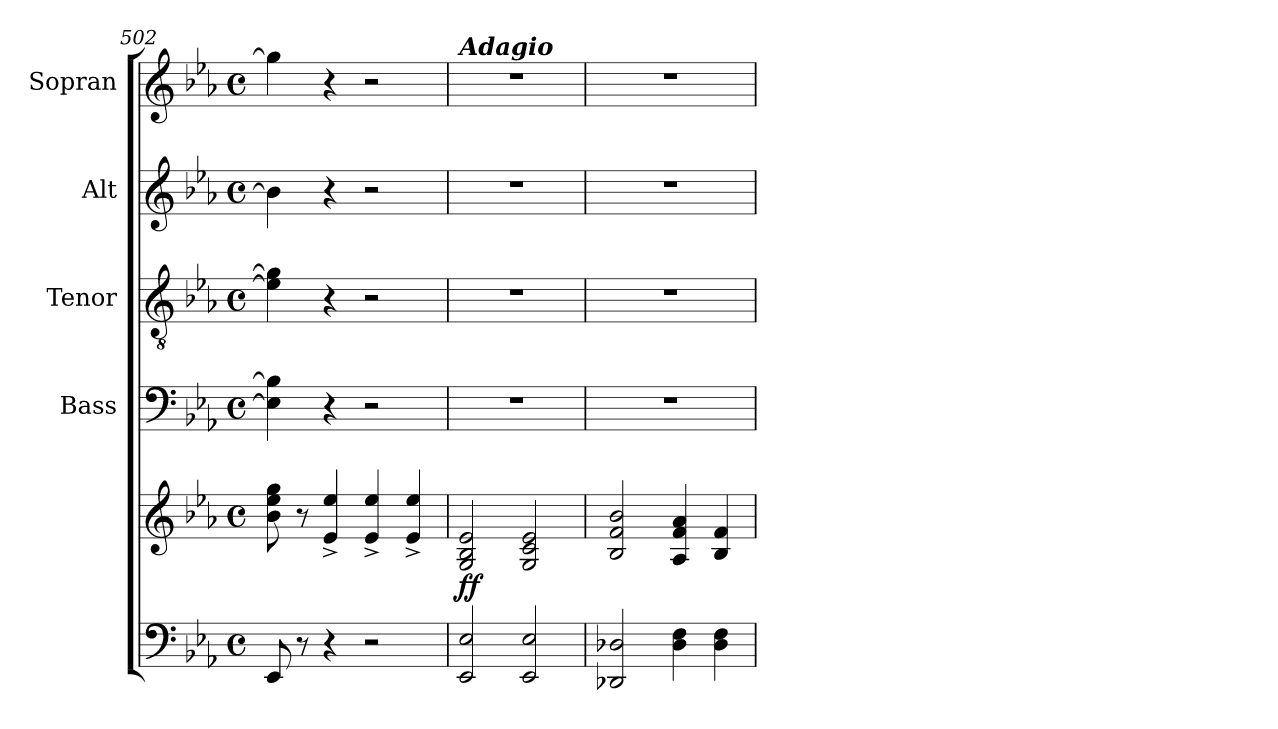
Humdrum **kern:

**kern	**kern	**dynam	**kern	**kern	**kern	**kern
*part5	*part5	*part5	*part4	*part3	*part2	*part1
*staff6	*staff5	*staff5/6	*staff4	*staff3	*staff2	*staff1
*	*	*	*I"Bass	*I"Tenor	*I"Alt	*I"Sopran
*	*	*	*I'B.	*I'T.	*I'A.	*I'S.
*clefF4	*clefG2	*	*clefF4	*clefGv2	*clefG2	*clefG2
*k[b-e-a-]	*k[b-e-a-]	*	*k[b-e-a-]	*k[b-e-a-]	*k[b-e-a-]	*k[b-e-a-]
*E-:	*E-:	*	*E-:	*E-:	*E-:	*E-:
*M4/4	*M4/4	*	*M4/4	*M4/4	*M4/4	*M4/4
*met(c)	*met(c)	*	*met(c)	*met(c)	*met(c)	*met(c)
=502	=502	=502	=502	=502	=502	=502
8EE-/	8b-\ 8ee-\ 8gg\	.	4E-\] 4B-\]	4e-\] 4g\]	4b-\]	4gg\]
8r	8r	.	.	.	.	.
4r	4e-/^< 4ee-/^<	.	4r	4r	4r	4r
2r	4e-/^< 4ee-/^<	.	2r	2r	2r	2r
.	4e-/^< 4ee-/^<	.	.	.	.	.
=503	=503	=503	=503	=503	=503	=503
!	!	!	!	!	!	!LO:TX:a:Bi:t=Adagio
!	!	!LO:DY:b	!	!	!	!
2EE-/ 2E-/	2G/ 2B-/ 2e-/	ff	1r	1r	1r	1r
2EE-/ 2E-/	2G/ 2c/ 2e-/	.	.	.	.	.
=504	=504	=504	=504	=504	=504	=504
2DD-X/ 2D-X/	2B-/ 2f/ 2b-/	.	1r	1r	1r	1r
4D-\ 4F\	4A-/ 4f/ 4a-/	.	.	.	.	.
4D-\ 4F\	4B-/ 4f/	.	.	.	.	.
=	=	=	=	=	=	=
*-	*-	*-	*-	*-	*-	*-
